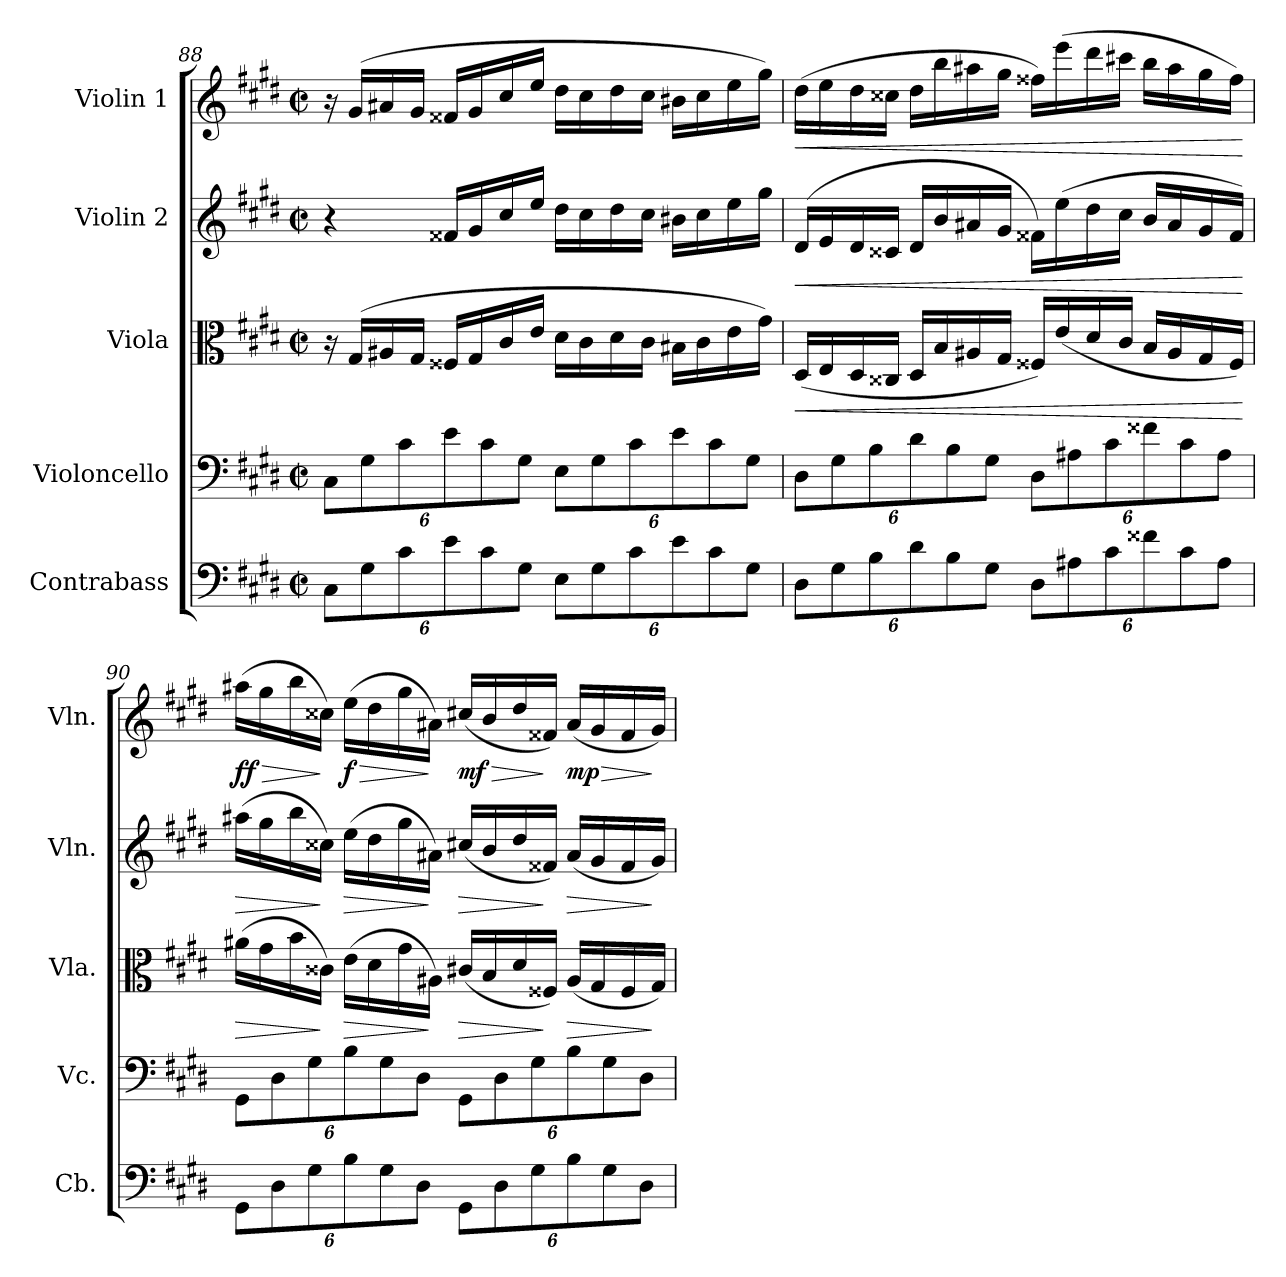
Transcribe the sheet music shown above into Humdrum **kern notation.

**kern	**kern	**kern	**dynam	**kern	**dynam	**kern	**dynam
*part5	*part4	*part3	*part3	*part2	*part2	*part1	*part1
*staff5	*staff4	*staff3	*staff3	*staff2	*staff2	*staff1	*staff1
*I"Contrabass	*I"Violoncello	*I"Viola	*	*I"Violin 2	*	*I"Violin 1	*
*I'Cb.	*I'Vc.	*I'Vla.	*	*I'Vln.	*	*I'Vln.	*
*clefF4	*clefF4	*clefC3	*	*clefG2	*	*clefG2	*
*ITrd7c12	*	*	*	*	*	*	*
*k[f#c#g#d#]	*k[f#c#g#d#]	*k[f#c#g#d#]	*	*k[f#c#g#d#]	*	*k[f#c#g#d#]	*
*M2/2	*M2/2	*M2/2	*	*M2/2	*	*M2/2	*
*met(c|)	*met(c|)	*met(c|)	*	*met(c|)	*	*met(c|)	*
*Xbrackettup	*Xbrackettup	*	*	*	*	*	*
=88	=88	=88	=88	=88	=88	=88	=88
12CC#\L	12C#\L	16r	.	4r	.	16r	.
.	.	(16G#/LL	.	.	.	(16g#/LL	.
12GG#\	12G#\	.	.	.	.	.	.
.	.	16A#X/	.	.	.	16a#X/	.
12C#\	12c#\	.	.	.	.	.	.
.	.	16G#/JJ	.	.	.	16g#/JJ	.
12E\	12e\	16F##X/LL	.	16f##X/LL	.	16f##X/LL	.
.	.	16G#/	.	16g#/	.	16g#/	.
12C#\	12c#\	.	.	.	.	.	.
.	.	16c#/	.	16cc#/	.	16cc#/	.
12GG#\J	12G#\J	.	.	.	.	.	.
.	.	16e/JJ	.	16ee/JJ	.	16ee/JJ	.
12EE\L	12E\L	16d#\LL	.	16dd#\LL	.	16dd#\LL	.
.	.	16c#\	.	16cc#\	.	16cc#\	.
12GG#\	12G#\	.	.	.	.	.	.
.	.	16d#\	.	16dd#\	.	16dd#\	.
12C#\	12c#\	.	.	.	.	.	.
.	.	16c#\JJ	.	16cc#\JJ	.	16cc#\JJ	.
12E\	12e\	16B#X\LL	.	16b#X\LL	.	16b#X\LL	.
.	.	16c#\	.	16cc#\	.	16cc#\	.
12C#\	12c#\	.	.	.	.	.	.
.	.	16e\	.	16ee\	.	16ee\	.
12GG#\J	12G#\J	.	.	.	.	.	.
.	.	16g#\JJ)	.	16gg#\JJ	.	16gg#\JJ)	.
!!LO:LB:g=z
=89	=89	=89	=89	=89	=89	=89	=89
!	!	!	!LO:HP:b	!	!LO:HP:b	!	!LO:HP:b
12DD#\L	12D#\L	(16D#/LL	<	(16d#/LL	<	(16dd#\LL	<
.	.	16E/	.	16e/	.	16ee\	.
12GG#\	12G#\	.	.	.	.	.	.
.	.	16D#/	.	16d#/	.	16dd#\	.
12BB\	12B\	.	.	.	.	.	.
.	.	16C##X/JJ	.	16c##X/JJ	.	16cc##X\JJ	.
12D#\	12d#\	16D#/LL	.	16d#/LL	.	16dd#\LL	.
.	.	16B/	.	16b/	.	16bb\	.
12BB\	12B\	.	.	.	.	.	.
.	.	16A#X/	.	16a#X/	.	16aa#X\	.
12GG#\J	12G#\J	.	.	.	.	.	.
.	.	16G#/JJ	.	16g#/JJ	.	16gg#\JJ	.
12DD#\L	12D#\L	16F##X/LL)	.	16f##X\LL)	.	16ff##X\LL)	.
.	.	(16e/	.	(16ee\	.	(16eee\	.
12AA#X\	12A#X\	.	.	.	.	.	.
.	.	16d#/	.	16dd#\	.	16ddd#\	.
12C#\	12c#\	.	.	.	.	.	.
.	.	16c#/JJ	.	16cc#\JJ	.	16ccc#X\JJ	.
12F##X\	12f##X\	16B/LL	.	16b/LL	.	16bb\LL	.
.	.	16A#/	.	16a#/	.	16aa#\	.
12C#\	12c#\	.	.	.	.	.	.
.	.	16G#/	.	16g#/	.	16gg#\	.
12AA#\J	12A#\J	.	.	.	.	.	.
.	.	16F##/JJ)	.	16f##/JJ)	.	16ff##\JJ)	.
.	.	.	[	.	[	.	[
=90	=90	=90	=90	=90	=90	=90	=90
!	!	!	!LO:HP:b	!	!LO:HP:b	!	!LO:HP:b
!	!	!	!	!	!	!	!LO:DY:n=1:b
12GGG#\L	12GG#\L	(16a#X\LL	>	(16aa#X\LL	>	(16aa#X\LL	> ff
.	.	16g#\	.	16gg#\	.	16gg#\	.
12DD#\	12D#\	.	.	.	.	.	.
.	.	16b\	.	16bb\	.	16bb\	.
12GG#\	12G#\	.	.	.	.	.	.
.	.	16c##X\JJ)	]	16cc##X\JJ)	]	16cc##X\JJ)	]
!	!	!	!LO:HP:b	!	!LO:HP:b	!	!LO:HP:b
!	!	!	!	!	!	!	!LO:DY:n=2:b
12BB\	12B\	(16e\LL	>	(16ee\LL	>	(16ee\LL	> f
.	.	16d#\	.	16dd#\	.	16dd#\	.
12GG#\	12G#\	.	.	.	.	.	.
.	.	16g#\	.	16gg#\	.	16gg#\	.
12DD#\J	12D#\J	.	.	.	.	.	.
.	.	16A#X\JJ)	]	16a#X\JJ)	]	16a#X\JJ)	]
!	!	!	!LO:HP:b	!	!LO:HP:b	!	!LO:HP:b
!	!	!	!	!	!	!	!LO:DY:n=3:b
12GGG#\L	12GG#\L	(16c#X/LL	>	(16cc#X/LL	>	(16cc#X/LL	> mf
.	.	16B/	.	16b/	.	16b/	.
12DD#\	12D#\	.	.	.	.	.	.
.	.	16d#/	.	16dd#/	.	16dd#/	.
12GG#\	12G#\	.	.	.	.	.	.
.	.	16F##X/JJ)	]	16f##X/JJ)	]	16f##X/JJ)	]
!	!	!	!LO:HP:b	!	!LO:HP:b	!	!LO:HP:b
!	!	!	!	!	!	!	!LO:DY:n=4:b
12BB\	12B\	(16A#/LL	>	(16a#/LL	>	(16a#/LL	> mp
.	.	16G#/	.	16g#/	.	16g#/	.
12GG#\	12G#\	.	.	.	.	.	.
.	.	16F##/	.	16f##/	.	16f##/	.
12DD#\J	12D#\J	.	.	.	.	.	.
.	.	16G#/JJ)	]	16g#/JJ)	]	16g#/JJ)	]
=	=	=	=	=	=	=	=
*-	*-	*-	*-	*-	*-	*-	*-
